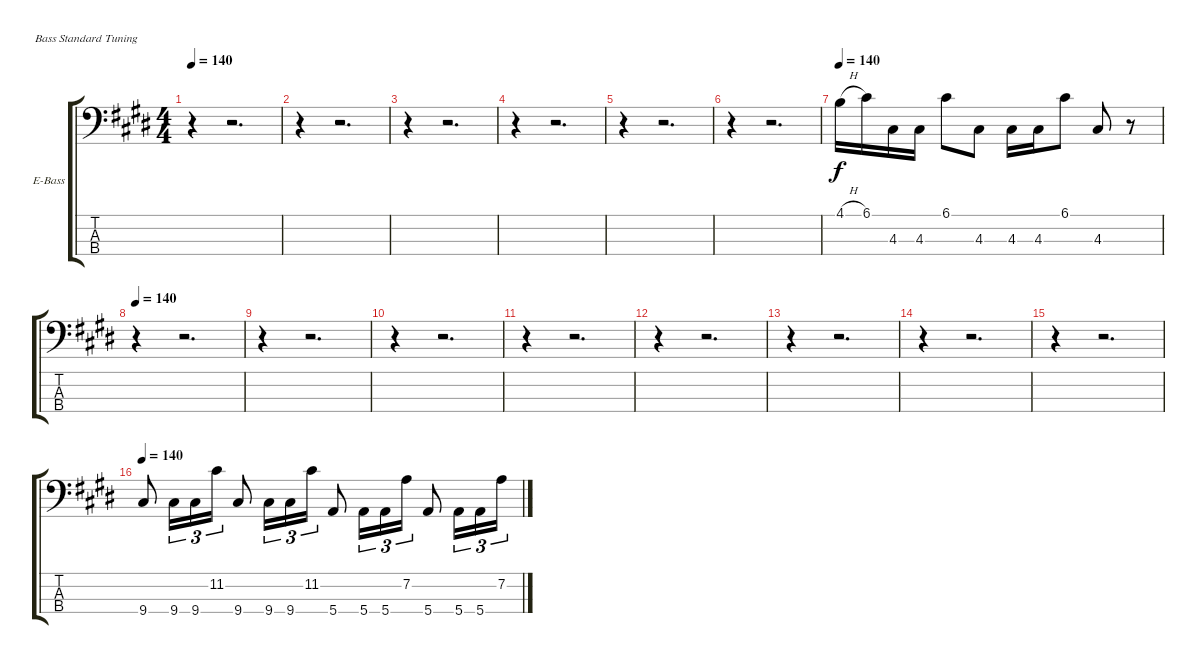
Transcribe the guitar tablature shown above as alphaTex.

\bracketExtendMode groupsimilarinstruments
\firstSystemTrackNameOrientation horizontal
\otherSystemsTrackNameOrientation horizontal
\track ("Slap Bass" "E-Bass") {instrument slapbass1}
\staff {score tabs}
\tuning (G2 D2 A1 E1)
\ts (4 4)
\tempo 140
\clef f4
\ks e
r.4{dy f} r.2{d} |
r.4 r.2{d} |
r.4 r.2{d} |
r.4 r.2{d} |
r.4 r.2{d} |
r.4 r.2{d} |
\tempo 140
4.1{h}.16 6.1.16 4.3.16 4.3.16 6.1.8 4.3.8 4.3.16 4.3.16 6.1.8 4.3.8 r.8 |
\tempo 140
r.4 r.2{d} |
r.4 r.2{d} |
r.4 r.2{d} |
r.4 r.2{d} |
r.4 r.2{d} |
r.4 r.2{d} |
r.4 r.2{d} |
r.4 r.2{d} |
\tempo 140
9.4.8 9.4.16{tu (3 2)} 9.4.16{tu (3 2)} 11.2.16{tu (3 2)} 9.4.8 9.4.16{tu (3 2)} 9.4.16{tu (3 2)} 11.2.16{tu (3 2)} 5.4.8 5.4.16{tu (3 2)} 5.4.16{tu (3 2)} 7.2.16{tu (3 2)} 5.4.8 5.4.16{tu (3 2)} 5.4.16{tu (3 2)} 7.2.16{tu (3 2)}
